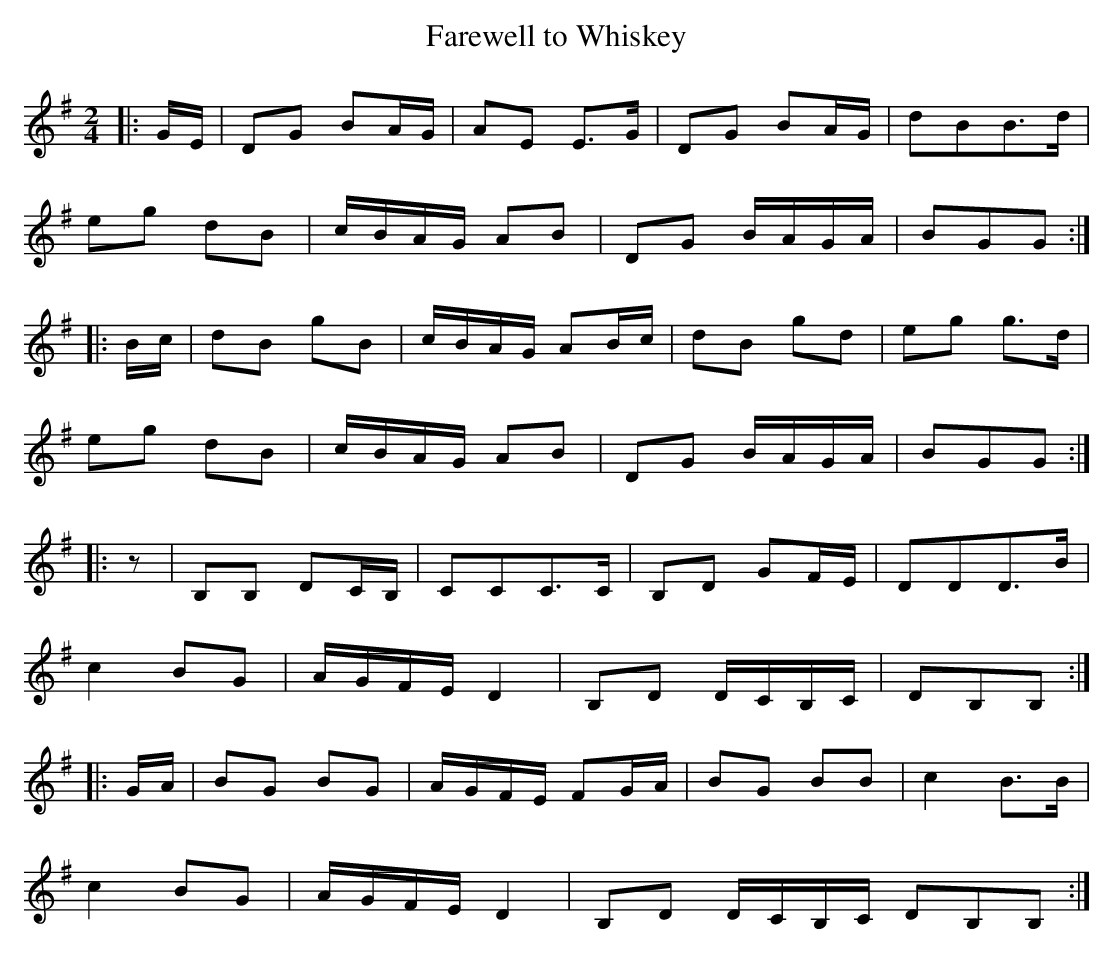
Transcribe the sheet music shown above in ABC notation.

X:1
T:Farewell to Whiskey
M:2/4
K:G
|:GE | D2G2 B2AG | A2E2 E3G | D2G2 B2AG | d2B2B3d |
e2g2 d2B2 | cBAG A2B2 | D2G2 BAGA | B2G2G2:|
|:Bc | d2B2 g2B2 | cBAG A2Bc | d2B2 g2d2 | e2g2 g3d |
e2g2 d2B2 | cBAG A2B2 | D2G2 BAGA | B2G2G2:|
|:z2 | B,2B,2 D2CB, | C2C2C3C | B,2D2 G2FE | D2D2D3B |
c4 B2G2 | AGFE D4 | B,2D2 DCB,C | D2B,2B,2:|
|:GA | B2G2 B2G2 | AGFE F2GA | B2G2 B2B2 | c4 B3B |
c4 B2G2 | AGFE D4 | B,2D2 DCB,C D2B,2B,2:|
